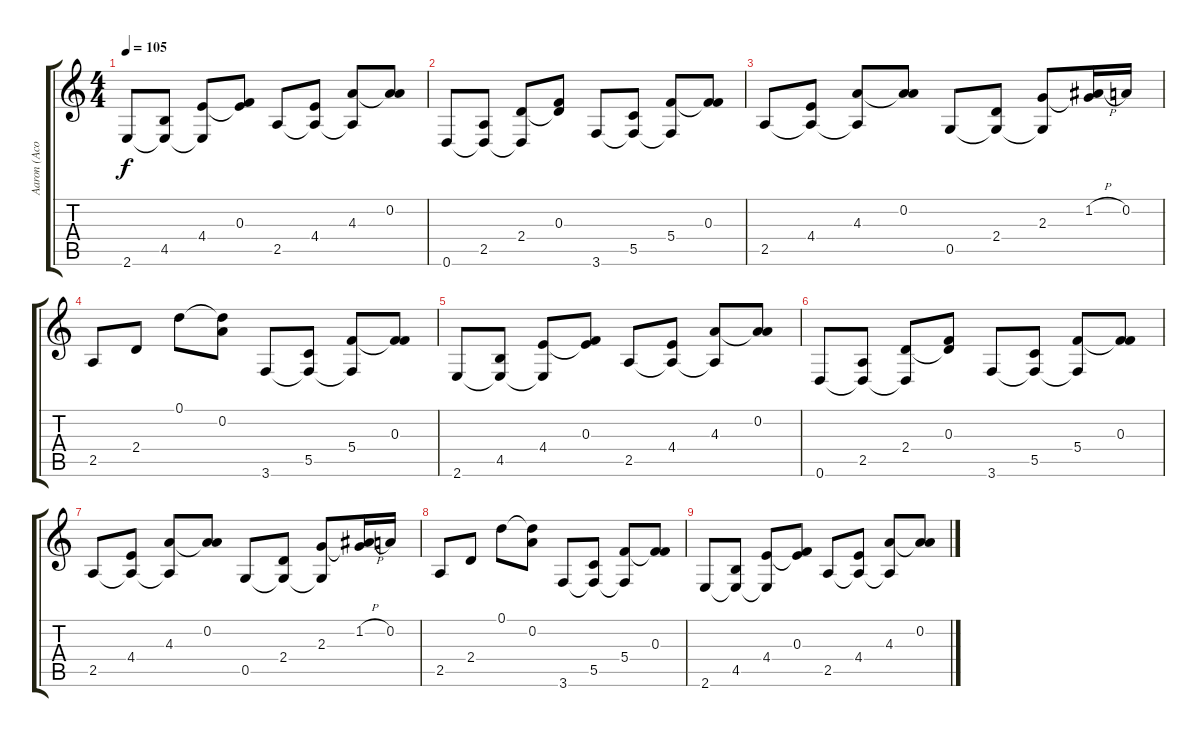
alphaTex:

\track ("Aaron (Acoustic)" "Aaron (Aco") {instrument electricguitarclean}
\staff {score tabs}
\tuning (D4 A3 F3 C3 G2 D2) {hide}
\ts (4 4)
\tempo 105
\clef g2
\ks c
2.6.8{dy f} (4.5 2.6{t}).8 (4.4 2.6{t}).8 (0.3 4.4{t}).8 2.5.8 (4.4 2.5{t}).8 (4.3 2.5{t}).8 (0.2 4.3{t}).8 |
0.6.8 (2.5 0.6{t}).8 (2.4 0.6{t}).8 (0.3 2.4{t}).8 3.6.8 (5.5 3.6{t}).8 (5.4 3.6{t}).8 (0.3 5.4{t}).8 |
2.5.8 (4.4 2.5{t}).8 (4.3 2.5{t}).8 (0.2 4.3{t}).8 0.5.8 (2.4 0.5{t}).8 (2.3 0.5{t}).8 (1.2{h} 2.3{t}).16 0.2.16 |
2.5.8 2.4.8 0.1.8 (0.1{t} 0.2).8 3.6.8 (5.5 3.6{t}).8 (5.4 3.6{t}).8 (0.3 5.4{t}).8 |
2.6.8 (4.5 2.6{t}).8 (4.4 2.6{t}).8 (0.3 4.4{t}).8 2.5.8 (4.4 2.5{t}).8 (4.3 2.5{t}).8 (0.2 4.3{t}).8 |
0.6.8 (2.5 0.6{t}).8 (2.4 0.6{t}).8 (0.3 2.4{t}).8 3.6.8 (5.5 3.6{t}).8 (5.4 3.6{t}).8 (0.3 5.4{t}).8 |
2.5.8 (4.4 2.5{t}).8 (4.3 2.5{t}).8 (0.2 4.3{t}).8 0.5.8 (2.4 0.5{t}).8 (2.3 0.5{t}).8 (1.2{h} 2.3{t}).16 0.2.16 |
2.5.8 2.4.8 0.1.8 (0.1{t} 0.2).8 3.6.8 (5.5 3.6{t}).8 (5.4 3.6{t}).8 (0.3 5.4{t}).8 |
2.6.8 (4.5 2.6{t}).8 (4.4 2.6{t}).8 (0.3 4.4{t}).8 2.5.8 (4.4 2.5{t}).8 (4.3 2.5{t}).8 (0.2 4.3{t}).8
